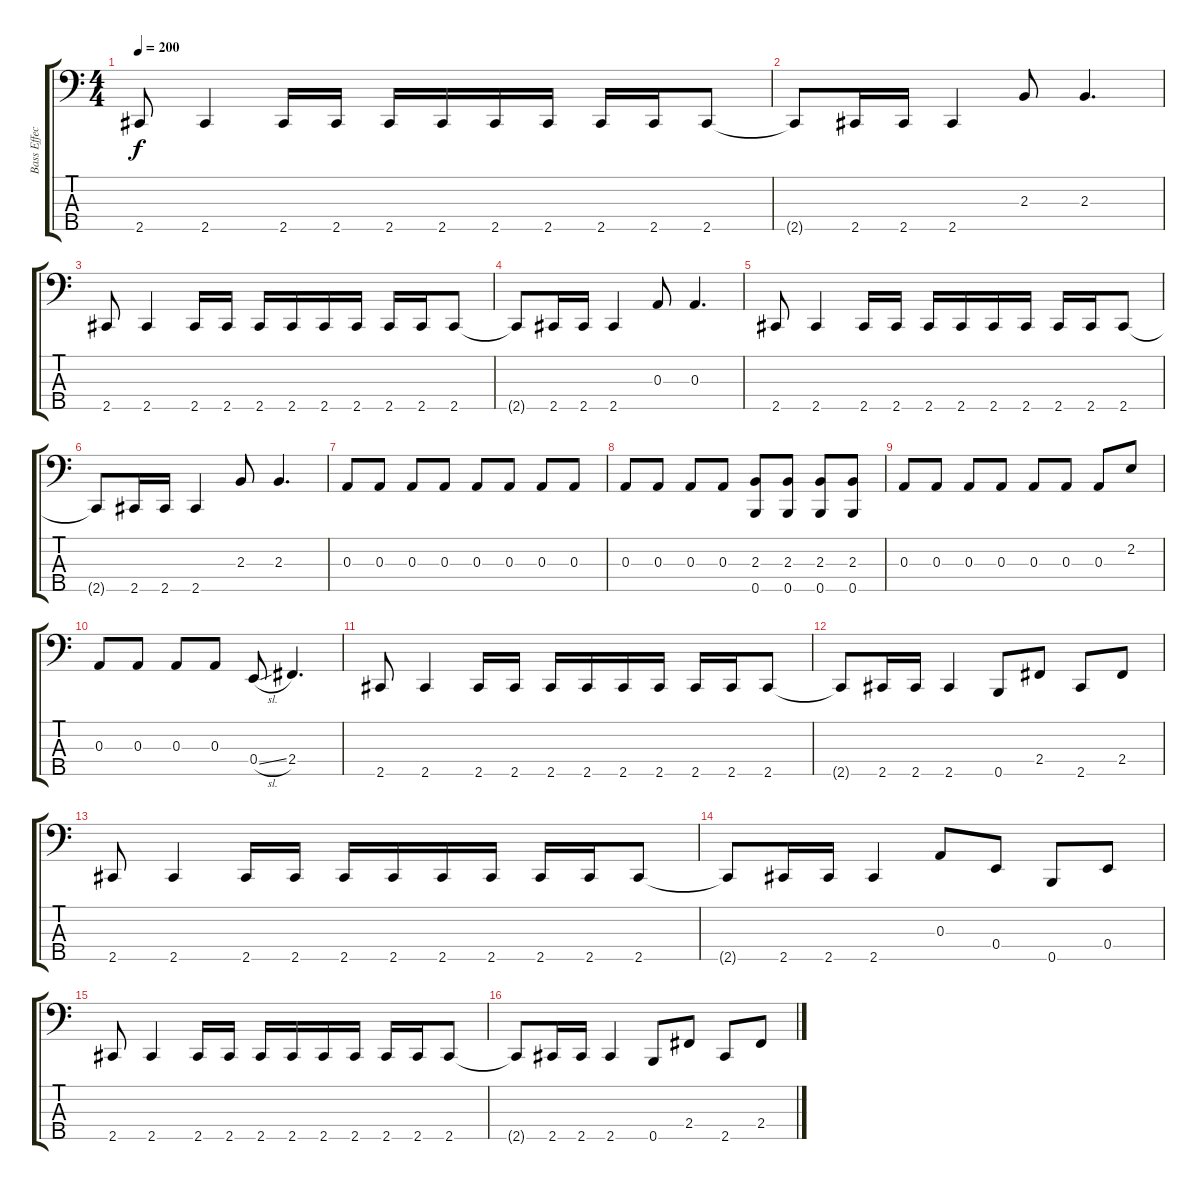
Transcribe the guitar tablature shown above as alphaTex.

\track ("Bass Effect" "Bass Effec") {instrument slapbass1}
\staff {score tabs}
\tuning (G2 D2 A1 E1 B0) {hide}
\ts (4 4)
\tempo 200
\clef f4
\ks c
2.5.8{dy f instrument slapbass1} 2.5.4 2.5.16 2.5.16 2.5.16 2.5.16 2.5.16 2.5.16 2.5.16 2.5.16 2.5.8 |
2.5{t}.8 2.5.16 2.5.16 2.5.4 2.3.8 2.3.4{d} |
2.5.8 2.5.4 2.5.16 2.5.16 2.5.16 2.5.16 2.5.16 2.5.16 2.5.16 2.5.16 2.5.8 |
2.5{t}.8 2.5.16 2.5.16 2.5.4 0.3.8 0.3.4{d} |
2.5.8 2.5.4 2.5.16 2.5.16 2.5.16 2.5.16 2.5.16 2.5.16 2.5.16 2.5.16 2.5.8 |
2.5{t}.8 2.5.16 2.5.16 2.5.4 2.3.8 2.3.4{d} |
0.3.8 0.3.8 0.3.8 0.3.8 0.3.8 0.3.8 0.3.8 0.3.8 |
0.3.8 0.3.8 0.3.8 0.3.8 (2.3 0.5).8 (2.3 0.5).8 (2.3 0.5).8 (2.3 0.5).8 |
0.3.8 0.3.8 0.3.8 0.3.8 0.3.8 0.3.8 0.3.8 2.2.8 |
0.3.8 0.3.8 0.3.8 0.3.8 0.4{sl}.8 2.4.4{d} |
2.5.8 2.5.4 2.5.16 2.5.16 2.5.16 2.5.16 2.5.16 2.5.16 2.5.16 2.5.16 2.5.8 |
2.5{t}.8 2.5.16 2.5.16 2.5.4 0.5.8 2.4.8 2.5.8 2.4.8 |
2.5.8 2.5.4 2.5.16 2.5.16 2.5.16 2.5.16 2.5.16 2.5.16 2.5.16 2.5.16 2.5.8 |
2.5{t}.8 2.5.16 2.5.16 2.5.4 0.3.8 0.4.8 0.5.8 0.4.8 |
2.5.8 2.5.4 2.5.16 2.5.16 2.5.16 2.5.16 2.5.16 2.5.16 2.5.16 2.5.16 2.5.8 |
2.5{t}.8 2.5.16 2.5.16 2.5.4 0.5.8 2.4.8 2.5.8 2.4.8
